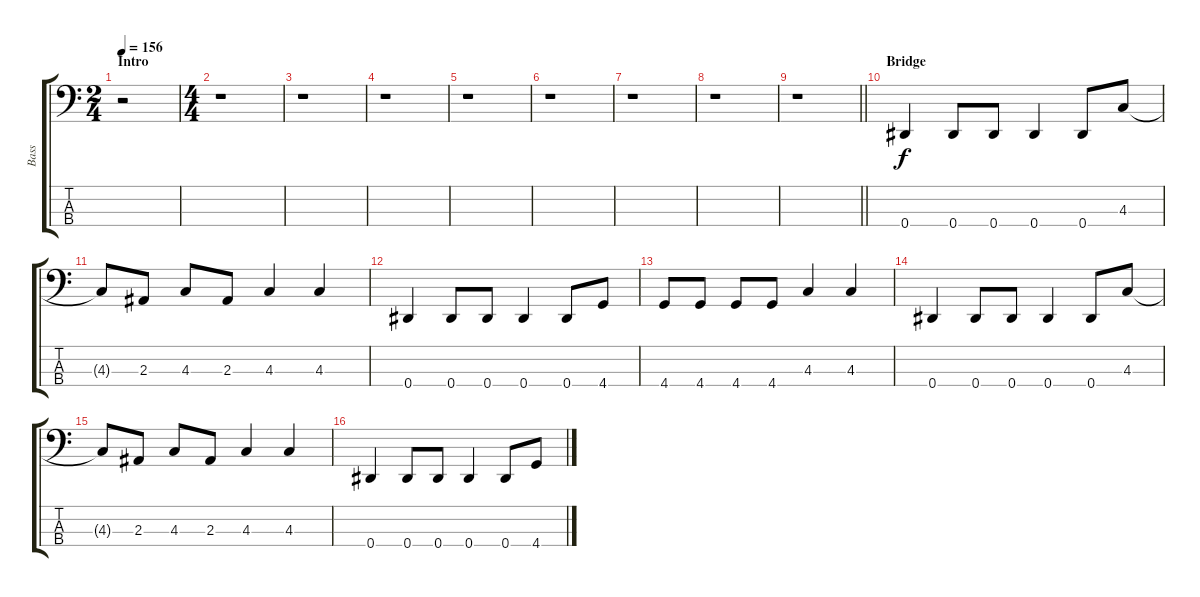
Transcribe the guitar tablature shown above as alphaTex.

\track ("Bass" "Bass") {instrument electricbasspick}
\staff {score tabs}
\tuning (Gb2 Db2 Ab1 Eb1) {hide}
\ts (2 4)
\section ("" "Intro")
\tempo 156
\clef f4
\ks c
r.2{dy f instrument electricbasspick} |
\ts (4 4)
r.1 |
r.1 |
r.1 |
r.1 |
r.1 |
r.1 |
r.1 |
\barLineRight lightlight
r.1 |
\section ("" "Bridge")
0.4.4 0.4.8 0.4.8 0.4.4 0.4.8 4.3.8 |
4.3{t}.8 2.3.8 4.3.8 2.3.8 4.3.4 4.3.4 |
0.4.4 0.4.8 0.4.8 0.4.4 0.4.8 4.4.8 |
4.4.8 4.4.8 4.4.8 4.4.8 4.3.4 4.3.4 |
0.4.4 0.4.8 0.4.8 0.4.4 0.4.8 4.3.8 |
4.3{t}.8 2.3.8 4.3.8 2.3.8 4.3.4 4.3.4 |
0.4.4 0.4.8 0.4.8 0.4.4 0.4.8 4.4.8
